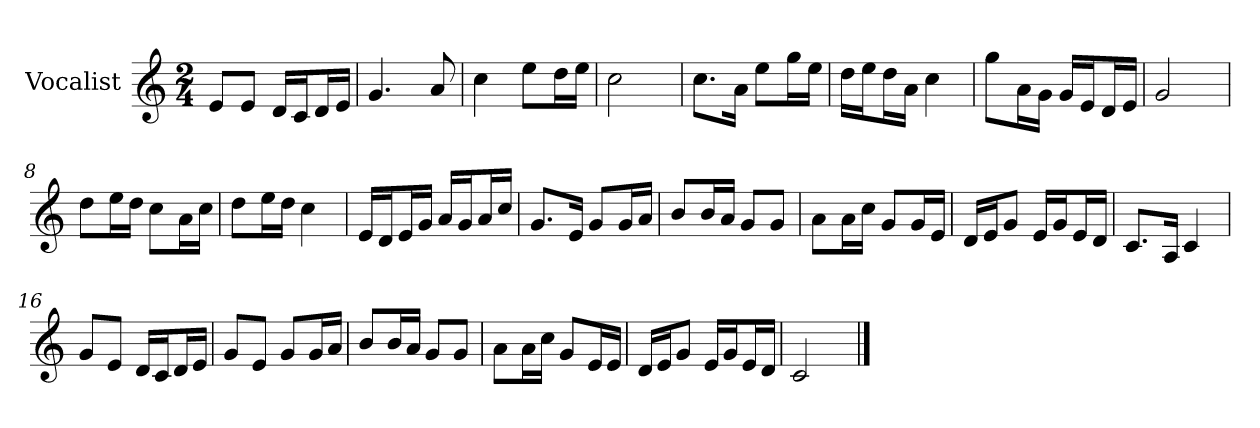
**kern
*part1
*staff1
*I"Vocalist
*k[]
*C:
*M2/4
=
8eL
8eJ
16dLL
16cJ
16dL
16eJJ
=1
4.g
8a
=2
4cc
8eeL
16ddL
16eeJJ
=3
2cc
=4
8.ccL
16aJk
8eeL
16ggL
16eeJJ
=5
16ddLL
16eeJ
16ddL
16aJJ
4cc
=6
8ggL
16aL
16gJJ
16gLL
16eJ
16dL
16eJJ
=7
2g
=8
8ddL
16eeL
16ddJJ
8ccL
16aL
16ccJJ
=9
8ddL
16eeL
16ddJJ
4cc
=10
16eLL
16dJ
16eL
16gJJ
16aLL
16gJ
16aL
16ccJJ
=11
8.gL
16eJk
8gL
16gL
16aJJ
=12
8bL
16bL
16aJJ
8gL
8gJ
=13
8aL
16aL
16ccJJ
8gL
16gL
16eJJ
=14
16dLL
16eJ
8gJ
16eLL
16gJ
16eL
16dJJ
=15
8.cL
16AJk
4c
=16
8gL
8eJ
16dLL
16cJ
16dL
16eJJ
=17
8gL
8eJ
8gL
16gL
16aJJ
=18
8bL
16bL
16aJJ
8gL
8gJ
=19
8aL
16aL
16ccJJ
8gL
16eL
16eJJ
=20
16dLL
16eJ
8gJ
16eLL
16gJ
16eL
16dJJ
=21
2c
==
*-
